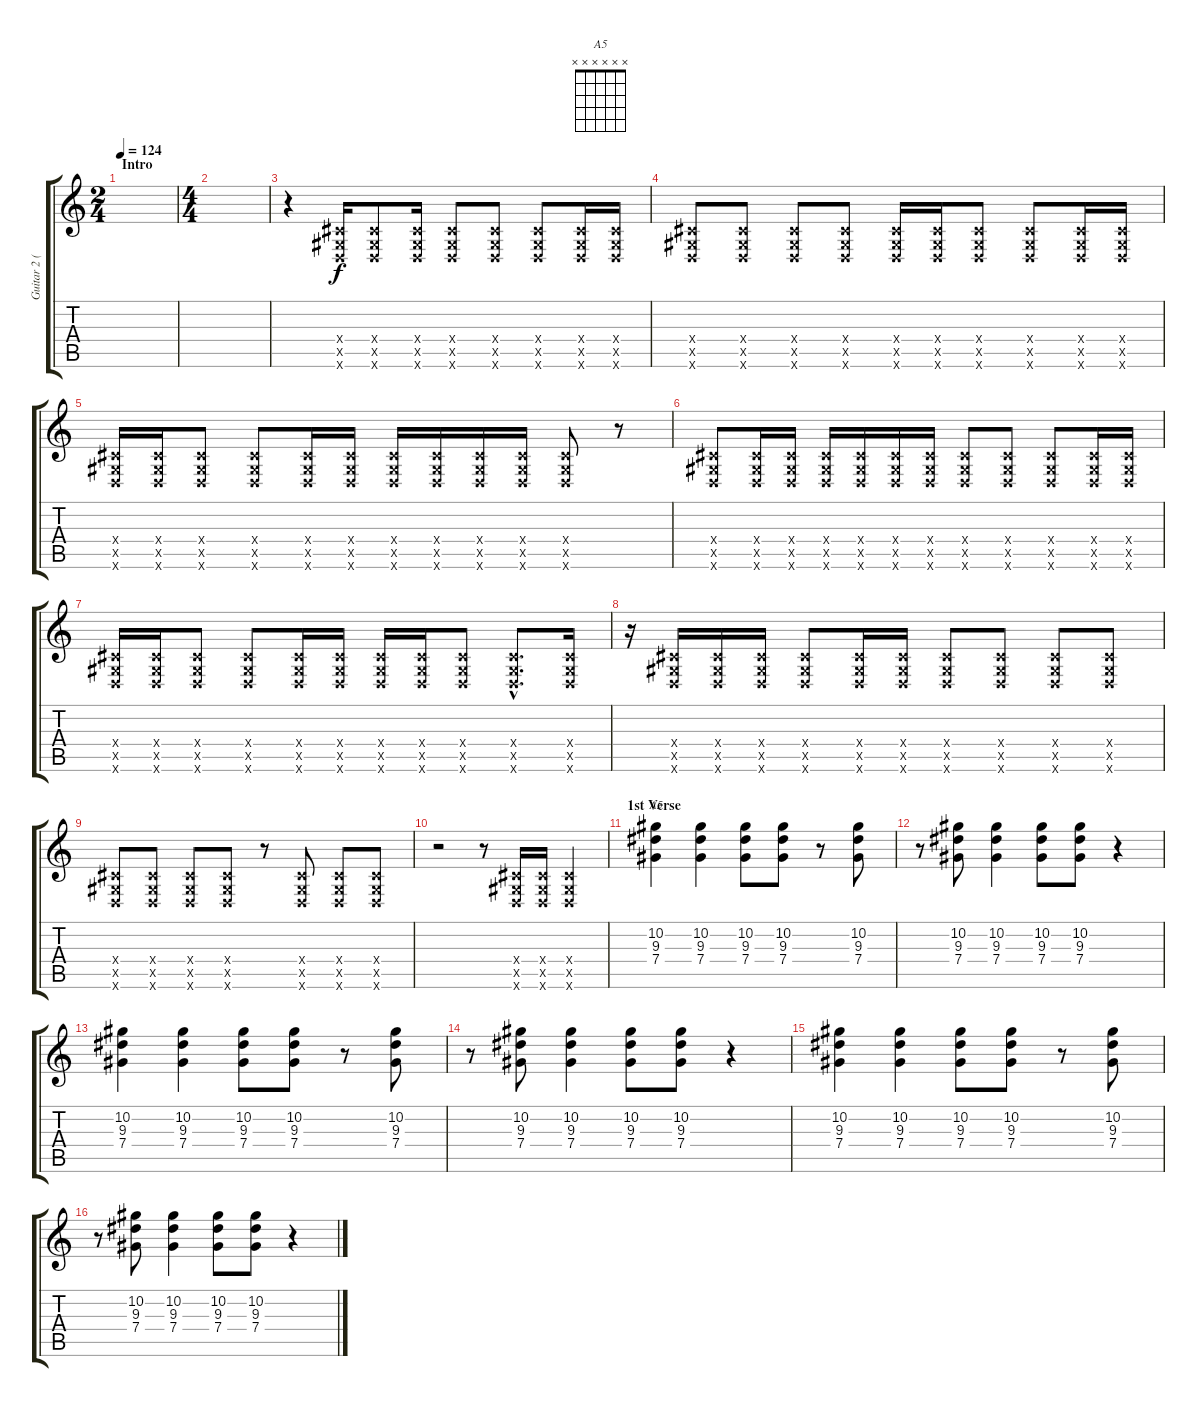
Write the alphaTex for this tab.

\track ("Guitar 2 (Izzy)" "Guitar 2 (") {instrument overdrivenguitar}
\staff {score tabs}
\tuning (Eb4 Bb3 Gb3 Db3 Ab2 Eb2) {hide}
\chord ("A5" x x x x x x) {firstfret 0}
\ts (2 4)
\section ("" "Intro")
\tempo 124
\clef g2
\ks c
|
\ts (4 4)
|
r.4 (0.4{x} 0.5{x} -1.6{x}).16 (0.4{x} 0.5{x} -1.6{x}).8 (0.4{x} 0.5{x} -1.6{x}).16 (0.4{x} 0.5{x} -1.6{x}).8 (0.4{x} 0.5{x} -1.6{x}).8 (0.4{x} 0.5{x} -1.6{x}).8 (0.4{x} 0.5{x} -1.6{x}).16 (0.4{x} 0.5{x} -1.6{x}).16 |
(0.4{x} 0.5{x} -1.6{x}).8 (0.4{x} 0.5{x} -1.6{x}).8 (0.4{x} 0.5{x} -1.6{x}).8 (0.4{x} 0.5{x} -1.6{x}).8 (0.4{x} 0.5{x} -1.6{x}).16 (0.4{x} 0.5{x} -1.6{x}).16 (0.4{x} 0.5{x} -1.6{x}).8 (0.4{x} 0.5{x} -1.6{x}).8 (0.4{x} 0.5{x} -1.6{x}).16 (0.4{x} 0.5{x} -1.6{x}).16 |
(0.4{x} 0.5{x} -1.6{x}).16 (0.4{x} 0.5{x} -1.6{x}).16 (0.4{x} 0.5{x} -1.6{x}).8 (0.4{x} 0.5{x} -1.6{x}).8 (0.4{x} 0.5{x} -1.6{x}).16 (0.4{x} 0.5{x} -1.6{x}).16 (0.4{x} 0.5{x} -1.6{x}).16 (0.4{x} 0.5{x} -1.6{x}).16 (0.4{x} 0.5{x} -1.6{x}).16 (0.4{x} 0.5{x} -1.6{x}).16 (0.4{x} 0.5{x} -1.6{x}).8 r.8 |
(0.4{x} 0.5{x} -1.6{x}).8 (0.4{x} 0.5{x} -1.6{x}).16 (0.4{x} 0.5{x} -1.6{x}).16 (0.4{x} 0.5{x} -1.6{x}).16 (0.4{x} 0.5{x} -1.6{x}).16 (0.4{x} 0.5{x} -1.6{x}).16 (0.4{x} 0.5{x} -1.6{x}).16 (0.4{x} 0.5{x} -1.6{x}).8 (0.4{x} 0.5{x} -1.6{x}).8 (0.4{x} 0.5{x} -1.6{x}).8 (0.4{x} 0.5{x} -1.6{x}).16 (0.4{x} 0.5{x} -1.6{x}).16 |
(0.4{x} 0.5{x} -1.6{x}).16 (0.4{x} 0.5{x} -1.6{x}).16 (0.4{x} 0.5{x} -1.6{x}).8 (0.4{x} 0.5{x} -1.6{x}).8 (0.4{x} 0.5{x} -1.6{x}).16 (0.4{x} 0.5{x} -1.6{x}).16 (0.4{x} 0.5{x} -1.6{x}).16 (0.4{x} 0.5{x} -1.6{x}).16 (0.4{x} 0.5{x} -1.6{x}).8 (0.4{hac x} 0.5{hac x} -1.6{hac x}).8{d} (0.4{x} 0.5{x} -1.6{x}).16 |
r.16 (0.4{x} 0.5{x} -1.6{x}).16 (0.4{x} 0.5{x} -1.6{x}).16 (0.4{x} 0.5{x} -1.6{x}).16 (0.4{x} 0.5{x} -1.6{x}).8 (0.4{x} 0.5{x} -1.6{x}).16 (0.4{x} 0.5{x} -1.6{x}).16 (0.4{x} 0.5{x} -1.6{x}).8 (0.4{x} 0.5{x} -1.6{x}).8 (0.4{x} 0.5{x} -1.6{x}).8 (0.4{x} 0.5{x} -1.6{x}).8 |
(0.4{x} 0.5{x} -1.6{x}).8 (0.4{x} 0.5{x} -1.6{x}).8 (0.4{x} 0.5{x} -1.6{x}).8 (0.4{x} 0.5{x} -1.6{x}).8 r.8 (0.4{x} 0.5{x} -1.6{x}).8 (0.4{x} 0.5{x} -1.6{x}).8 (0.4{x} 0.5{x} -1.6{x}).8 |
r.2 r.8 (0.4{x} 0.5{x} -1.6{x}).16 (0.4{x} 0.5{x} -1.6{x}).16 (0.4{x} 0.5{x} -1.6{x}).4 |
\section ("" "1st Verse")
(10.2 9.3 7.4).4{ch "A5"} (10.2 9.3 7.4).4 (10.2 9.3 7.4).8 (10.2 9.3 7.4).8 r.8 (10.2 9.3 7.4).8 |
r.8 (10.2 9.3 7.4).8 (10.2 9.3 7.4).4 (10.2 9.3 7.4).8 (10.2 9.3 7.4).8 r.4 |
(10.2 9.3 7.4).4 (10.2 9.3 7.4).4 (10.2 9.3 7.4).8 (10.2 9.3 7.4).8 r.8 (10.2 9.3 7.4).8 |
r.8 (10.2 9.3 7.4).8 (10.2 9.3 7.4).4 (10.2 9.3 7.4).8 (10.2 9.3 7.4).8 r.4 |
(10.2 9.3 7.4).4 (10.2 9.3 7.4).4 (10.2 9.3 7.4).8 (10.2 9.3 7.4).8 r.8 (10.2 9.3 7.4).8 |
r.8 (10.2 9.3 7.4).8 (10.2 9.3 7.4).4 (10.2 9.3 7.4).8 (10.2 9.3 7.4).8 r.4
